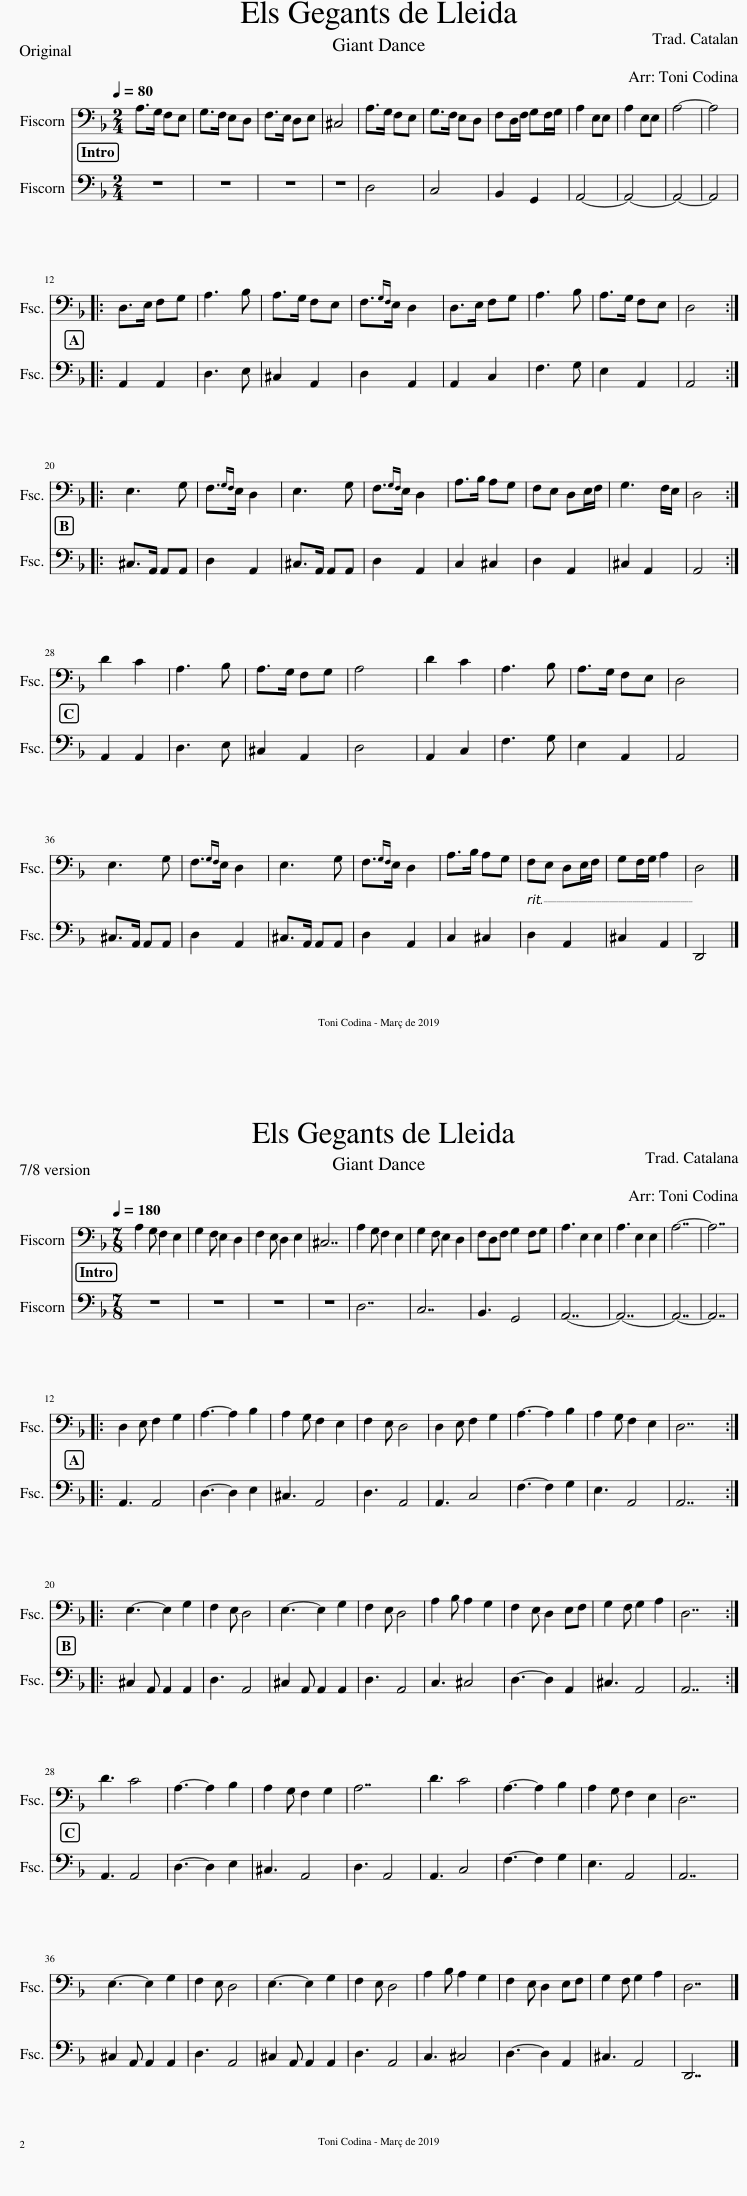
X:1
%%score 1 2
L:1/8
Q:1/4=80
M:2/4
I:linebreak $
K:F
V:1 bass
V:2 bass
V:1
 A,>G, F,E, | G,>F, E,D, | F,>E, D,E, | ^C,4 | A,>G, F,E, | %5
 G,>F, E,D, | F,D,/F,/ G,F,/G,/ | A,2 E,E, | A,2 E,E, | A,4- | %10
 A,4 |:$ D,>E, F,G, | A,3 B, | A,>G, F,E, | F,3/2{G,F,}E,/ D,2 | %15
 D,>E, F,G, | A,3 B, | A,>G, F,E, | D,4 ::$ E,3 G, | %20
 F,3/2{G,F,}E,/ D,2 | E,3 G, | F,3/2{G,F,}E,/ D,2 | A,>B, A,G, | F,E, D,E,/F,/ | %25
 G,3 F,/E,/ | D,4 :|$ D2 C2 | A,3 B, | A,>G, F,G, | %30
 A,4 | D2 C2 | A,3 B, | A,>G, F,E, | D,4 |$ %35
 E,3 G, | F,3/2{G,F,}E,/ D,2 | E,3 G, | F,3/2{G,F,}E,/ D,2 | A,>B, A,G, | %40
[Q:1/4=80] F,E,[Q:1/4=70] D,E,/F,/ |[Q:1/4=60] G,F,/G,/[Q:1/4=50] A,2 | D,4 |]$[M:7/8][Q:1/4=180] A,2 G, F,2 E,2 | G,2 F, E,2 D,2 | %45
 F,2 E, D,2 E,2 | ^C,7 | A,2 G, F,2 E,2 | G,2 F, E,2 D,2 | F,D,F, G,2 F,G, | %50
 A,3 E,2 E,2 | A,3 E,2 E,2 | A,7- | A,7 |:$ D,2 E, F,2 G,2 | %55
 A,3- A,2 B,2 | A,2 G, F,2 E,2 | F,2 E, D,4 | D,2 E, F,2 G,2 | A,3- A,2 B,2 | %60
 A,2 G, F,2 E,2 | D,7 ::$ E,3- E,2 G,2 | F,2 E, D,4 | E,3- E,2 G,2 | %65
 F,2 E, D,4 | A,2 B, A,2 G,2 | F,2 E, D,2 E,F, | G,2 F, G,2 A,2 | D,7 :|$ %70
 D3 C4 | A,3- A,2 B,2 | A,2 G, F,2 G,2 | A,7 | D3 C4 | %75
 A,3- A,2 B,2 | A,2 G, F,2 E,2 | D,7 |$ E,3- E,2 G,2 | F,2 E, D,4 | %80
 E,3- E,2 G,2 | F,2 E, D,4 | A,2 B, A,2 G,2 | F,2 E, D,2 E,F, | G,2 F, G,2 A,2 | %85
 D,7 |] %86
V:2
 z4 | z4 | z4 | z4 | D,4 | %5
 C,4 | B,,2 G,,2 | A,,4- | A,,4- | A,,4- | %10
 A,,4 |:$ A,,2 A,,2 | D,3 E, | ^C,2 A,,2 | D,2 A,,2 | %15
 A,,2 C,2 | F,3 G, | E,2 A,,2 | A,,4 ::$ ^C,>A,, A,,A,, | %20
 D,2 A,,2 | ^C,>A,, A,,A,, | D,2 A,,2 | C,2 ^C,2 | D,2 A,,2 | %25
 ^C,2 A,,2 | A,,4 :|$ A,,2 A,,2 | D,3 E, | ^C,2 A,,2 | %30
 D,4 | A,,2 C,2 | F,3 G, | E,2 A,,2 | A,,4 |$ %35
 ^C,>A,, A,,A,, | D,2 A,,2 | ^C,>A,, A,,A,, | D,2 A,,2 | C,2 ^C,2 | %40
 D,2 A,,2 | ^C,2 A,,2 | D,,4 |]$[M:7/8] z7 | z7 | %45
 z7 | z7 | D,7 | C,7 | B,,3 G,,4 | %50
 A,,7- | A,,7- | A,,7- | A,,7 |:$ A,,3 A,,4 | %55
 D,3- D,2 E,2 | ^C,3 A,,4 | D,3 A,,4 | A,,3 C,4 | F,3- F,2 G,2 | %60
 E,3 A,,4 | A,,7 ::$ ^C,2 A,, A,,2 A,,2 | D,3 A,,4 | ^C,2 A,, A,,2 A,,2 | %65
 D,3 A,,4 | C,3 ^C,4 | D,3- D,2 A,,2 | ^C,3 A,,4 | A,,7 :|$ %70
 A,,3 A,,4 | D,3- D,2 E,2 | ^C,3 A,,4 | D,3 A,,4 | A,,3 C,4 | %75
 F,3- F,2 G,2 | E,3 A,,4 | A,,7 |$ ^C,2 A,, A,,2 A,,2 | D,3 A,,4 | %80
 ^C,2 A,, A,,2 A,,2 | D,3 A,,4 | C,3 ^C,4 | D,3- D,2 A,,2 | ^C,3 A,,4 | %85
 D,,7 |] %86
